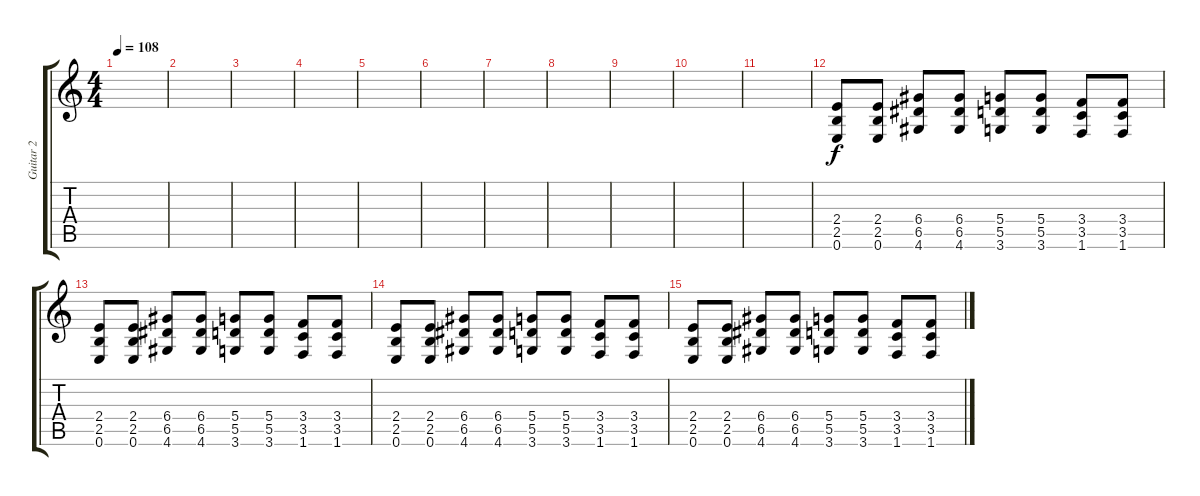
\track ("Guitar 2" "Guitar 2") {instrument overdrivenguitar}
\staff {score tabs}
\tuning (E4 B3 G3 D3 A2 E2) {hide}
\ts (4 4)
\tempo 108
\clef g2
\ks c
|
|
|
|
|
|
|
|
|
|
|
(2.4 2.5 0.6).8 (2.4 2.5 0.6).8 (6.4 6.5 4.6).8 (6.4 6.5 4.6).8 (5.4 5.5 3.6).8 (5.4 5.5 3.6).8 (3.4 3.5 1.6).8 (3.4 3.5 1.6).8 |
(2.4 2.5 0.6).8 (2.4 2.5 0.6).8 (6.4 6.5 4.6).8 (6.4 6.5 4.6).8 (5.4 5.5 3.6).8 (5.4 5.5 3.6).8 (3.4 3.5 1.6).8 (3.4 3.5 1.6).8 |
(2.4 2.5 0.6).8 (2.4 2.5 0.6).8 (6.4 6.5 4.6).8 (6.4 6.5 4.6).8 (5.4 5.5 3.6).8 (5.4 5.5 3.6).8 (3.4 3.5 1.6).8 (3.4 3.5 1.6).8 |
(2.4 2.5 0.6).8 (2.4 2.5 0.6).8 (6.4 6.5 4.6).8 (6.4 6.5 4.6).8 (5.4 5.5 3.6).8 (5.4 5.5 3.6).8 (3.4 3.5 1.6).8 (3.4 3.5 1.6).8
